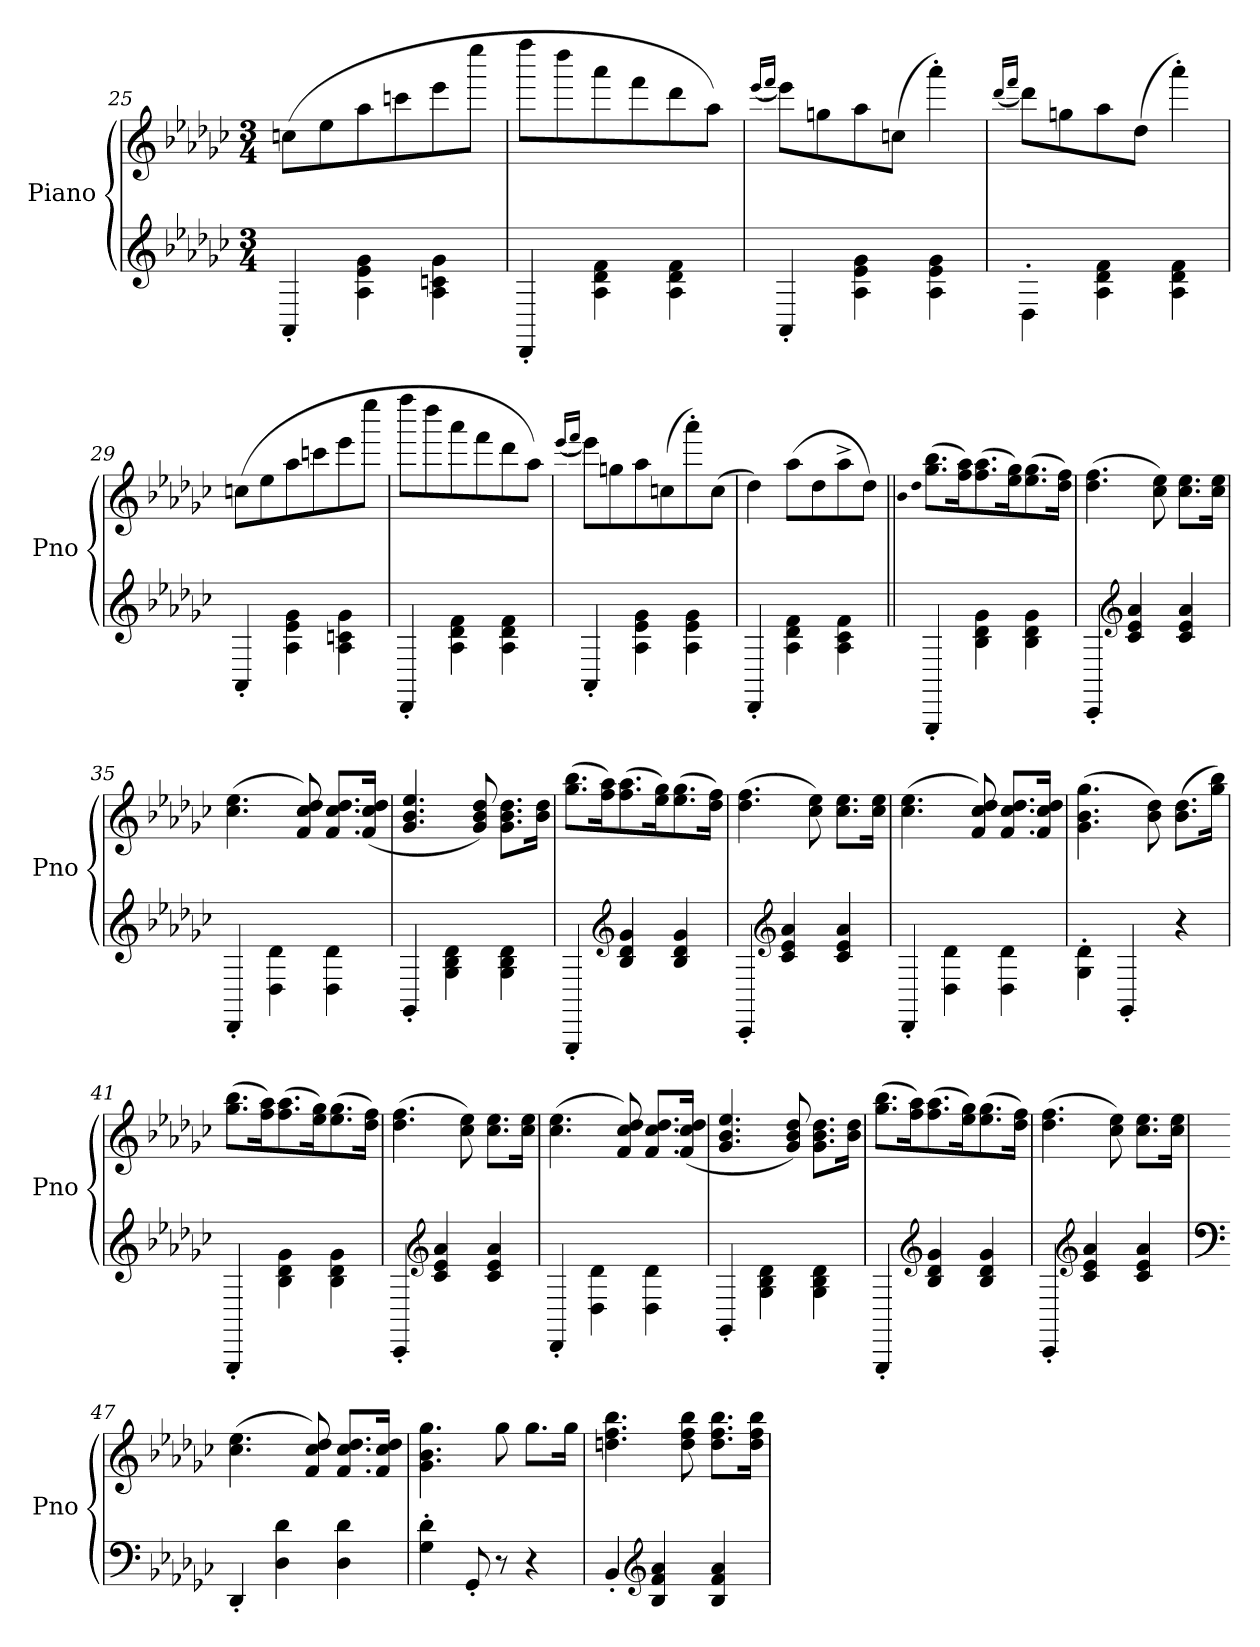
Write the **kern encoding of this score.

**kern	**kern
*part1	*part1
*staff2	*staff1
*I"Piano	*
*I'Pno	*
*clefG2	*clefG2
*k[b-e-a-d-g-c-]	*k[b-e-a-d-g-c-]
*M3/4	*M3/4
=25	=25
4AA-'/	(8ccn\L
.	8ee-\
4A-\ 4e-\ 4g-\	8aa-\
.	8cccn\
4A-\ 4cn\ 4g-\	8eee-\
.	8eeee-\J
=26	=26
4DD-'/	8ffff\L
.	8dddd-\
4A-\ 4d-\ 4f\	8aaa-\
.	8fff\
4A-\ 4d-\ 4f\	8ddd-\
.	8aa-\J)
=27	=27
.	(16qeee-/LL
.	16qfff/JJ
4AA-'/	8eee-\L)
.	8ggn\
4A-\ 4e-\ 4g-\	8aa-\
.	(8ccn\J
4A-\ 4e-\ 4g-\	4aaa-'\)
=28	=28
.	(16qddd-/LL
.	16qfff/JJ
4D-'\	8ddd-\L)
.	8ggn\
4A-\ 4d-\ 4f\	8aa-\
.	(8dd-\J
4A-\ 4d-\ 4f\	4aaa-'\)
=29	=29
4AA-'/	(8ccn\L
.	8ee-\
4A-\ 4e-\ 4g-\	8aa-\
.	8cccn\
4A-\ 4cn\ 4g-\	8eee-\
.	8eeee-\J
=30	=30
4DD-'/	8ffff\L
.	8dddd-\
4A-\ 4d-\ 4f\	8aaa-\
.	8fff\
4A-\ 4d-\ 4f\	8ddd-\
.	8aa-\J)
=31	=31
.	(16qeee-/LL
.	16qfff/JJ
4AA-'/	8eee-\L)
.	8ggn\
4A-\ 4e-\ 4g-\	8aa-\
.	(8ccn\
4A-\ 4e-\ 4g-\	8aaa-'\)
.	(8cc\J
=32	=32
4DD-'/	4dd-\)
4A-\ 4d-\ 4f\	(8aa-\L
.	8dd-\
4A-\ 4c-\ 4f\	8aa-^\
.	8dd-\J)
=33||	=33||
.	qb-
.	qdd-
4GGG-'/	(8.gg-\ 8.bb-\L
.	16ff\ 16aa-\K)
4B-\ 4d-\ 4g-\	(8.ff\ 8.aa-\
.	16ee-\ 16gg-\K)
4B-\ 4d-\ 4g-\	(8.ee-\ 8.gg-\
.	16dd-\ 16ff\Jk)
=34	=34
4CC-'/	(4.dd-\ 4.ff\
*clefG2	*
4c-/ 4e-/ 4a-/	.
.	8cc-\ 8ee-\)
4c-/ 4e-/ 4a-/	8.cc-\ 8.ee-\L
.	16cc-\ 16ee-\Jk
=35	=35
4DD-'/	(4.cc-\ 4.ee-\
4D-\ 4d-\	.
.	8f/ 8cc-/ 8dd-/)
4D-\ 4d-\	8.f/ 8.cc-/ 8.dd-/L
.	(16f/ 16cc-/ 16dd-/Jk
=36	=36
4GG-'/	4.g-/ 4.b-/ 4.ee-/
4G-\ 4B-\ 4d-\	.
.	8g-/ 8b-/ 8dd-/)
4G-\ 4B-\ 4d-\	8.g-\ 8.b-\ 8.dd-\L
.	16b-\ 16dd-\Jk
=37	=37
4GGG-'/	(8.gg-\ 8.bb-\L
.	16ff\ 16aa-\K)
*clefG2	*
4B-/ 4d-/ 4g-/	(8.ff\ 8.aa-\
.	16ee-\ 16gg-\K)
4B-/ 4d-/ 4g-/	(8.ee-\ 8.gg-\
.	16dd-\ 16ff\Jk)
=38	=38
4CC-'/	(4.dd-\ 4.ff\
*clefG2	*
4c-/ 4e-/ 4a-/	.
.	8cc-\ 8ee-\)
4c-/ 4e-/ 4a-/	8.cc-\ 8.ee-\L
.	16cc-\ 16ee-\Jk
=39	=39
4DD-'/	(4.cc-\ 4.ee-\
4D-\ 4d-\	.
.	8f/ 8cc-/ 8dd-/)
4D-\ 4d-\	8.f/ 8.cc-/ 8.dd-/L
.	16f/ 16cc-/ 16dd-/Jk
=40	=40
4G-'\ 4d-'\	(4.g-\ 4.b-\ 4.gg-\
4GG-'/	.
.	8b-\ 8dd-\)
4r	(8.b-\ 8.dd-\L
.	16gg-\ 16bb-\Jk)
=41	=41
4GGG-'/	(8.gg-\ 8.bb-\L
.	16ff\ 16aa-\K)
4B-\ 4d-\ 4g-\	(8.ff\ 8.aa-\
.	16ee-\ 16gg-\K)
4B-\ 4d-\ 4g-\	(8.ee-\ 8.gg-\
.	16dd-\ 16ff\Jk)
=42	=42
4CC-'/	(4.dd-\ 4.ff\
*clefG2	*
4c-/ 4e-/ 4a-/	.
.	8cc-\ 8ee-\)
4c-/ 4e-/ 4a-/	8.cc-\ 8.ee-\L
.	16cc-\ 16ee-\Jk
=43	=43
4DD-'/	(4.cc-\ 4.ee-\
4D-\ 4d-\	.
.	8f/ 8cc-/ 8dd-/)
4D-\ 4d-\	8.f/ 8.cc-/ 8.dd-/L
.	(16f/ 16cc-/ 16dd-/Jk
=44	=44
4GG-'/	4.g-/ 4.b-/ 4.ee-/
4G-\ 4B-\ 4d-\	.
.	8g-/ 8b-/ 8dd-/)
4G-\ 4B-\ 4d-\	8.g-\ 8.b-\ 8.dd-\L
.	16b-\ 16dd-\Jk
=45	=45
4GGG-'/	(8.gg-\ 8.bb-\L
.	16ff\ 16aa-\K)
*clefG2	*
4B-/ 4d-/ 4g-/	(8.ff\ 8.aa-\
.	16ee-\ 16gg-\K)
4B-/ 4d-/ 4g-/	(8.ee-\ 8.gg-\
.	16dd-\ 16ff\Jk)
=46	=46
4CC-'/	(4.dd-\ 4.ff\
*clefG2	*
4c-/ 4e-/ 4a-/	.
.	8cc-\ 8ee-\)
4c-/ 4e-/ 4a-/	8.cc-\ 8.ee-\L
.	16cc-\ 16ee-\Jk
=47	=47
*clefF4	*
4DD-'/	(4.cc-\ 4.ee-\
4D-\ 4d-\	.
.	8f/ 8cc-/ 8dd-/)
4D-\ 4d-\	8.f/ 8.cc-/ 8.dd-/L
.	16f/ 16cc-/ 16dd-/Jk
=48	=48
4G-'\ 4d-'\	4.g-\ 4.b-\ 4.gg-\
8GG-'/	.
8r	8gg-\
4r	8.gg-\L
.	16gg-\Jk
=49	=49
4BB-'/	4.ddn\ 4.ff\ 4.bb-\
*clefG2	*
4B-/ 4f/ 4a-/	.
.	8dd\ 8ff\ 8bb-\
4B-/ 4f/ 4a-/	8.dd\ 8.ff\ 8.bb-\L
.	16dd\ 16ff\ 16bb-\Jk
=	=
*-	*-
